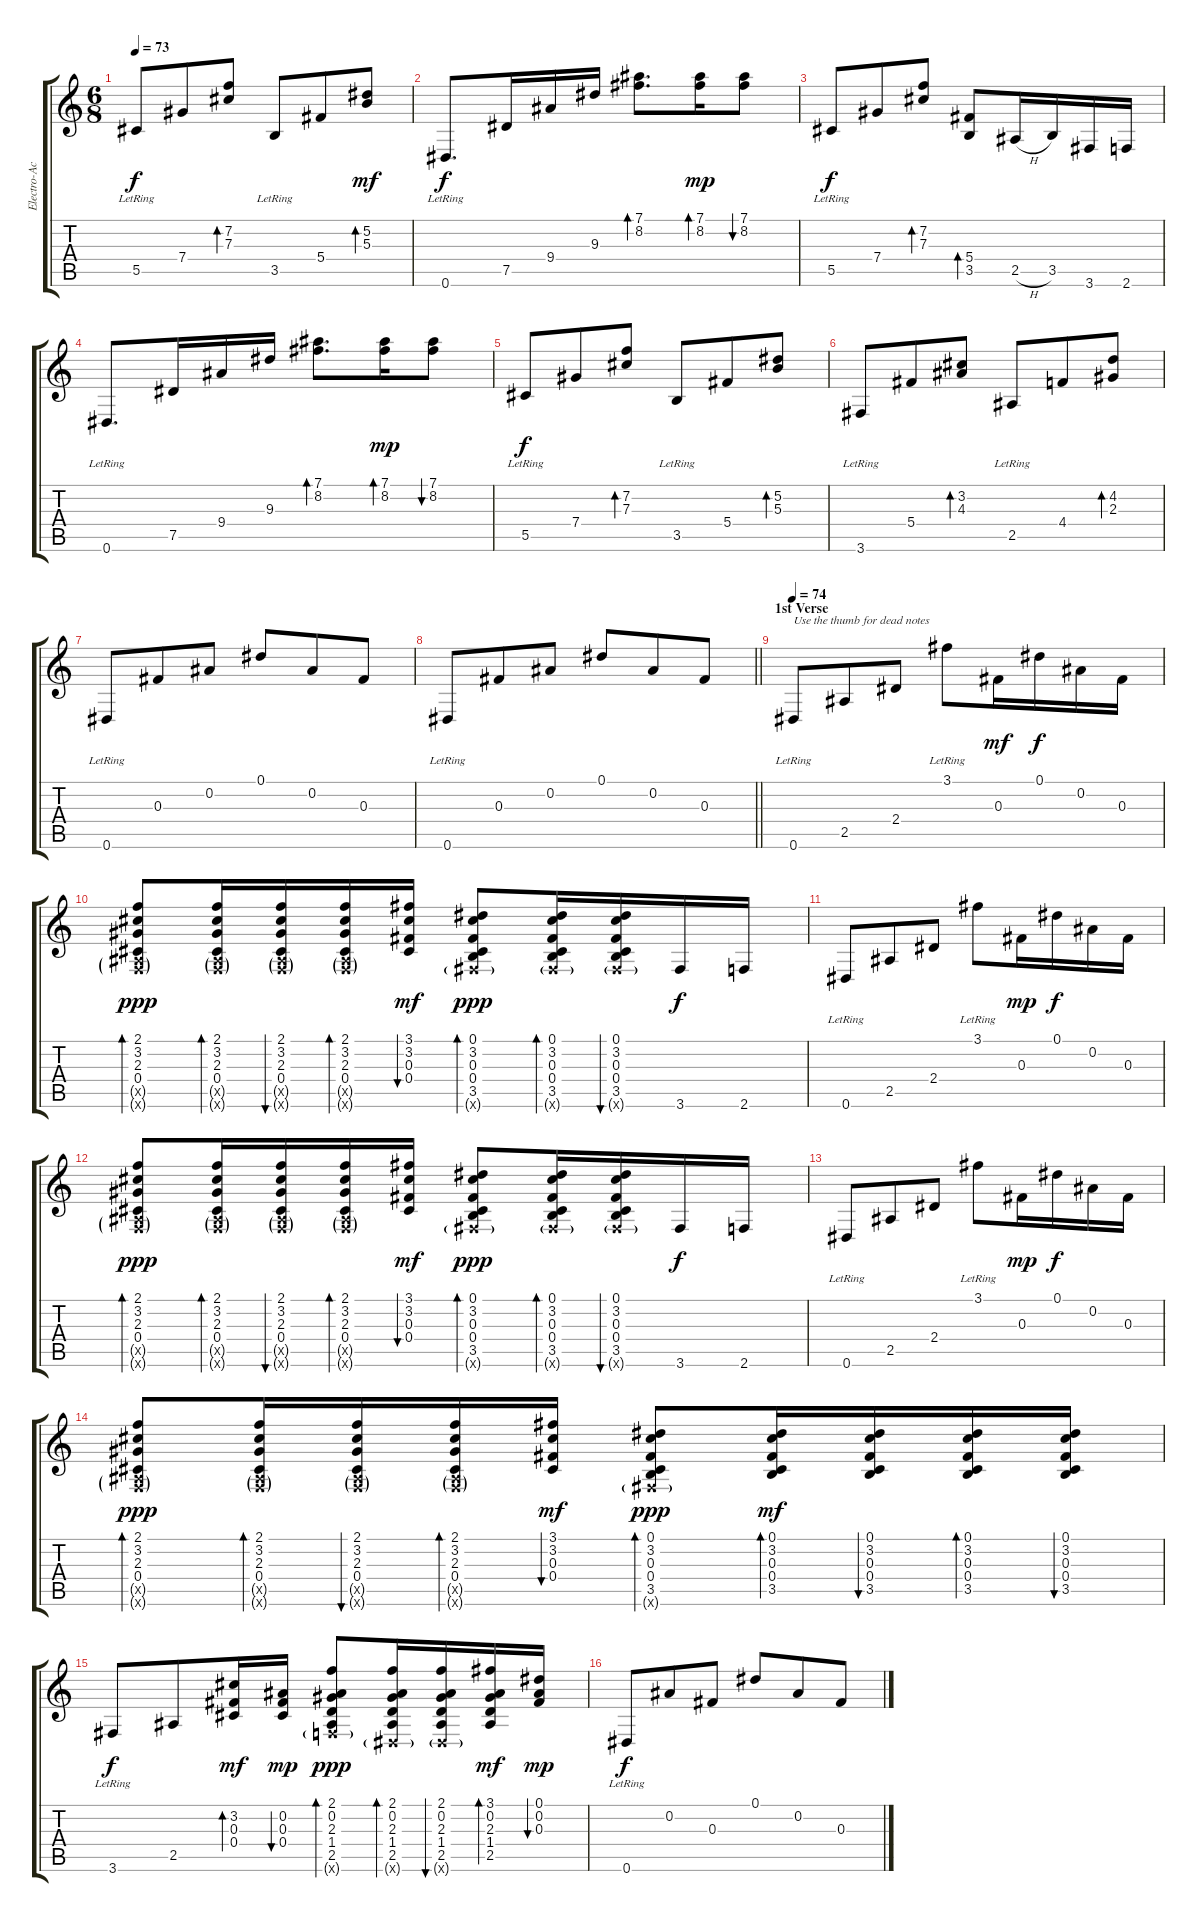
\track ("Electro-Acoustic Guitar (James Hetfield)" "Electro-Ac") {instrument acousticguitarsteel}
\staff {score tabs}
\tuning (Eb4 Bb3 Gb3 Db3 Ab2 Eb2) {hide}
\ts (6 8)
\tempo 73
\clef g2
\ks c
5.5{lr}.8{dy f} 7.4.8 (7.2 7.3).8{bd 30} 3.5{lr}.8 5.4.8 (5.2 5.3).8{bd 30 dy mf} |
0.6{lr}.8{d dy f} 7.5.16 9.4.16 9.3.16 (7.1 8.2).8{d bd 30} (7.1 8.2).16{bd 30 dy mp} (7.1 8.2).8{bu 30} |
5.5{lr}.8{dy f} 7.4.8 (7.2 7.3).8{bd 30} (5.4 3.5).8{bd 120} 2.5{h}.16 3.5.16 3.6.16 2.6.16 |
0.6{lr}.8{d} 7.5.16 9.4.16 9.3.16 (7.1 8.2).8{d bd 30} (7.1 8.2).16{bd 30 dy mp} (7.1 8.2).8{bu 30} |
5.5{lr}.8{dy f} 7.4.8 (7.2 7.3).8{bd 30} 3.5{lr}.8 5.4.8 (5.2 5.3).8{bd 30} |
3.6{lr}.8 5.4.8 (3.2 4.3).8{bd 30} 2.5{lr}.8 4.4.8 (4.2 2.3).8{bd 30} |
0.6{lr}.8 0.3.8 0.2.8 0.1.8 0.2.8 0.3.8 |
\barLineRight lightlight
0.6{lr}.8 0.3.8 0.2.8 0.1.8 0.2.8 0.3.8 |
\section ("" "1st Verse")
\tempo 74
0.6{lr}.8{txt "Use the thumb for dead notes"} 2.5.8 2.4.8 3.1{lr}.8 0.3.16{dy mf} 0.1.16{dy f} 0.2.16 0.3.16 |
(2.1 3.2 2.3 0.4 2.5{g x} 2.6{g x}).8{bd 30 dy ppp} (2.1 3.2 2.3 0.4 2.5{g x} 2.6{g x}).16{bd 30} (2.1 3.2 2.3 0.4 2.5{g x} 2.6{g x}).16{bu 30} (2.1 3.2 2.3 0.4 2.5{g x} 2.6{g x}).16{bd 30} (3.1 3.2 0.3 0.4).16{bu 30 dy mf} (0.1 3.2 0.3 0.4 3.5 3.6{g x}).8{bd 30 dy ppp} (0.1 3.2 0.3 0.4 3.5 3.6{g x}).16{bd 30} (0.1 3.2 0.3 0.4 3.5 3.6{g x}).16{bu 30} 3.6.16{dy f} 2.6.16 |
0.6{lr}.8 2.5.8 2.4.8 3.1{lr}.8 0.3.16{dy mp} 0.1.16{dy f} 0.2.16 0.3.16 |
(2.1 3.2 2.3 0.4 2.5{g x} 2.6{g x}).8{bd 30 dy ppp} (2.1 3.2 2.3 0.4 2.5{g x} 2.6{g x}).16{bd 30} (2.1 3.2 2.3 0.4 2.5{g x} 2.6{g x}).16{bu 30} (2.1 3.2 2.3 0.4 2.5{g x} 2.6{g x}).16{bd 30} (3.1 3.2 0.3 0.4).16{bu 30 dy mf} (0.1 3.2 0.3 0.4 3.5 3.6{g x}).8{bd 30 dy ppp} (0.1 3.2 0.3 0.4 3.5 3.6{g x}).16{bd 30} (0.1 3.2 0.3 0.4 3.5 3.6{g x}).16{bu 30} 3.6.16{dy f} 2.6.16 |
0.6{lr}.8 2.5.8 2.4.8 3.1{lr}.8 0.3.16{dy mp} 0.1.16{dy f} 0.2.16 0.3.16 |
(2.1 3.2 2.3 0.4 2.5{g x} 2.6{g x}).8{bd 30 dy ppp} (2.1 3.2 2.3 0.4 2.5{g x} 2.6{g x}).16{bd 30} (2.1 3.2 2.3 0.4 2.5{g x} 2.6{g x}).16{bu 30} (2.1 3.2 2.3 0.4 2.5{g x} 2.6{g x}).16{bd 30} (3.1 3.2 0.3 0.4).16{bu 30 dy mf} (0.1 3.2 0.3 0.4 3.5 3.6{g x}).8{bd 30 dy ppp} (0.1 3.2 0.3 0.4 3.5).16{bd 30 dy mf} (0.1 3.2 0.3 0.4 3.5).16{bu 30} (0.1 3.2 0.3 0.4 3.5).16{bd 30} (0.1 3.2 0.3 0.4 3.5).16{bu 30} |
3.6{lr}.8{dy f} 2.5.8 (3.2 0.3 0.4).16{bd 30 dy mf} (0.2 0.3 0.4).16{bu 30 dy mp} (2.1 0.2 2.3 1.4 2.5 2.6{g x}).8{bd 30 dy ppp} (2.1 0.2 2.3 1.4 2.5 0.6{g x}).16{bd 30} (2.1 0.2 2.3 1.4 2.5 0.6{g x}).16{bu 30} (3.1 0.2 2.3 1.4 2.5).16{bd 30 dy mf} (0.1 0.2 0.3).16{bu 30 dy mp} |
0.6{lr}.8{dy f} 0.2.8 0.3.8 0.1.8 0.2.8 0.3.8
